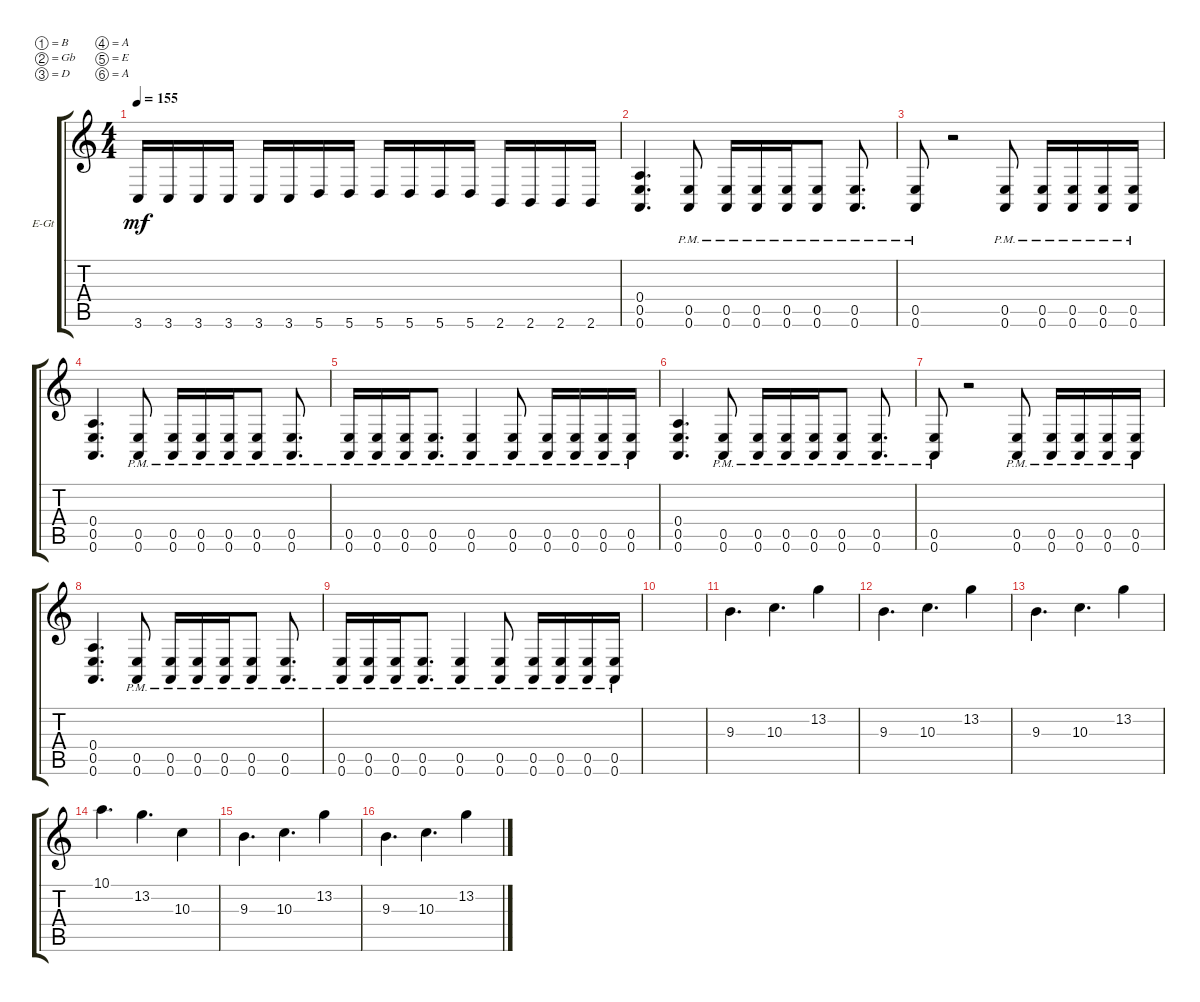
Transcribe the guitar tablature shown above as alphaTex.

\defaultSystemsLayout 4
\bracketExtendMode groupsimilarinstruments
\firstSystemTrackNameOrientation horizontal
\otherSystemsTrackNameOrientation horizontal
\track ("Ben Nairne - Right" "E-Gt") {instrument distortionguitar}
\staff {score tabs}
\tuning (B3 Gb3 D3 A2 E2 A1)
\ts (4 4)
\tempo 155
\clef g2
\ks c
3.6.16{dy mf} 3.6.16 3.6.16 3.6.16 3.6.16 3.6.16 5.6.16 5.6.16 5.6.16 5.6.16 5.6.16 5.6.16 2.6.16 2.6.16 2.6.16 2.6.16 |
(0.6 0.5 0.4).4{d} (0.6{pm} 0.5{pm}).8 (0.6{pm} 0.5{pm}).16 (0.6{pm} 0.5{pm}).16 (0.6 0.5{pm}).16 (0.5{pm} 0.6{pm}).8 (0.5{pm} 0.6{pm}).8{d} |
(0.6{pm} 0.5{pm}).8 r.2 (0.6{pm} 0.5{pm}).8 (0.5{pm} 0.6{pm}).16 (0.5{pm} 0.6{pm}).16 (0.5{pm} 0.6{pm}).16 (0.5{pm} 0.6{pm}).16 |
(0.6 0.5 0.4).4{d} (0.6{pm} 0.5{pm}).8 (0.6{pm} 0.5{pm}).16 (0.6{pm} 0.5{pm}).16 (0.6{pm} 0.5{pm}).16 (0.5{pm} 0.6{pm}).8 (0.5{pm} 0.6{pm}).8{d} |
(0.6{pm} 0.5{pm}).16 (0.6{pm} 0.5{pm}).16 (0.6{pm} 0.5{pm}).16 (0.6{pm} 0.5{pm}).8{d} (0.6{pm} 0.5{pm}).4 (0.5{pm} 0.6{pm}).8 (0.6{pm} 0.5{pm}).16 (0.5{pm} 0.6{pm}).16 (0.5{pm} 0.6{pm}).16 (0.5{pm} 0.6{pm}).16 |
(0.6 0.5 0.4).4{d} (0.6{pm} 0.5{pm}).8 (0.6{pm} 0.5{pm}).16 (0.6{pm} 0.5{pm}).16 (0.6 0.5{pm}).16 (0.5{pm} 0.6{pm}).8 (0.5{pm} 0.6{pm}).8{d} |
(0.6{pm} 0.5{pm}).8 r.2 (0.6{pm} 0.5{pm}).8 (0.5{pm} 0.6{pm}).16 (0.5{pm} 0.6{pm}).16 (0.5{pm} 0.6{pm}).16 (0.5{pm} 0.6{pm}).16 |
(0.6 0.5 0.4).4{d} (0.6{pm} 0.5{pm}).8 (0.6{pm} 0.5{pm}).16 (0.6{pm} 0.5{pm}).16 (0.6{pm} 0.5{pm}).16 (0.5{pm} 0.6{pm}).8 (0.5{pm} 0.6{pm}).8{d} |
(0.6{pm} 0.5{pm}).16 (0.6{pm} 0.5{pm}).16 (0.6{pm} 0.5{pm}).16 (0.6{pm} 0.5{pm}).8{d} (0.6{pm} 0.5{pm}).4 (0.5{pm} 0.6{pm}).8 (0.6{pm} 0.5{pm}).16 (0.5{pm} 0.6{pm}).16 (0.5{pm} 0.6{pm}).16 (0.5{pm} 0.6{pm}).16 |
|
9.3.4{d} 10.3.4{d} 13.2.4 |
9.3.4{d} 10.3.4{d} 13.2.4 |
9.3.4{d} 10.3.4{d} 13.2.4 |
10.1.4{d} 13.2.4{d} 10.3.4 |
9.3.4{d} 10.3.4{d} 13.2.4 |
9.3.4{d} 10.3.4{d} 13.2.4
